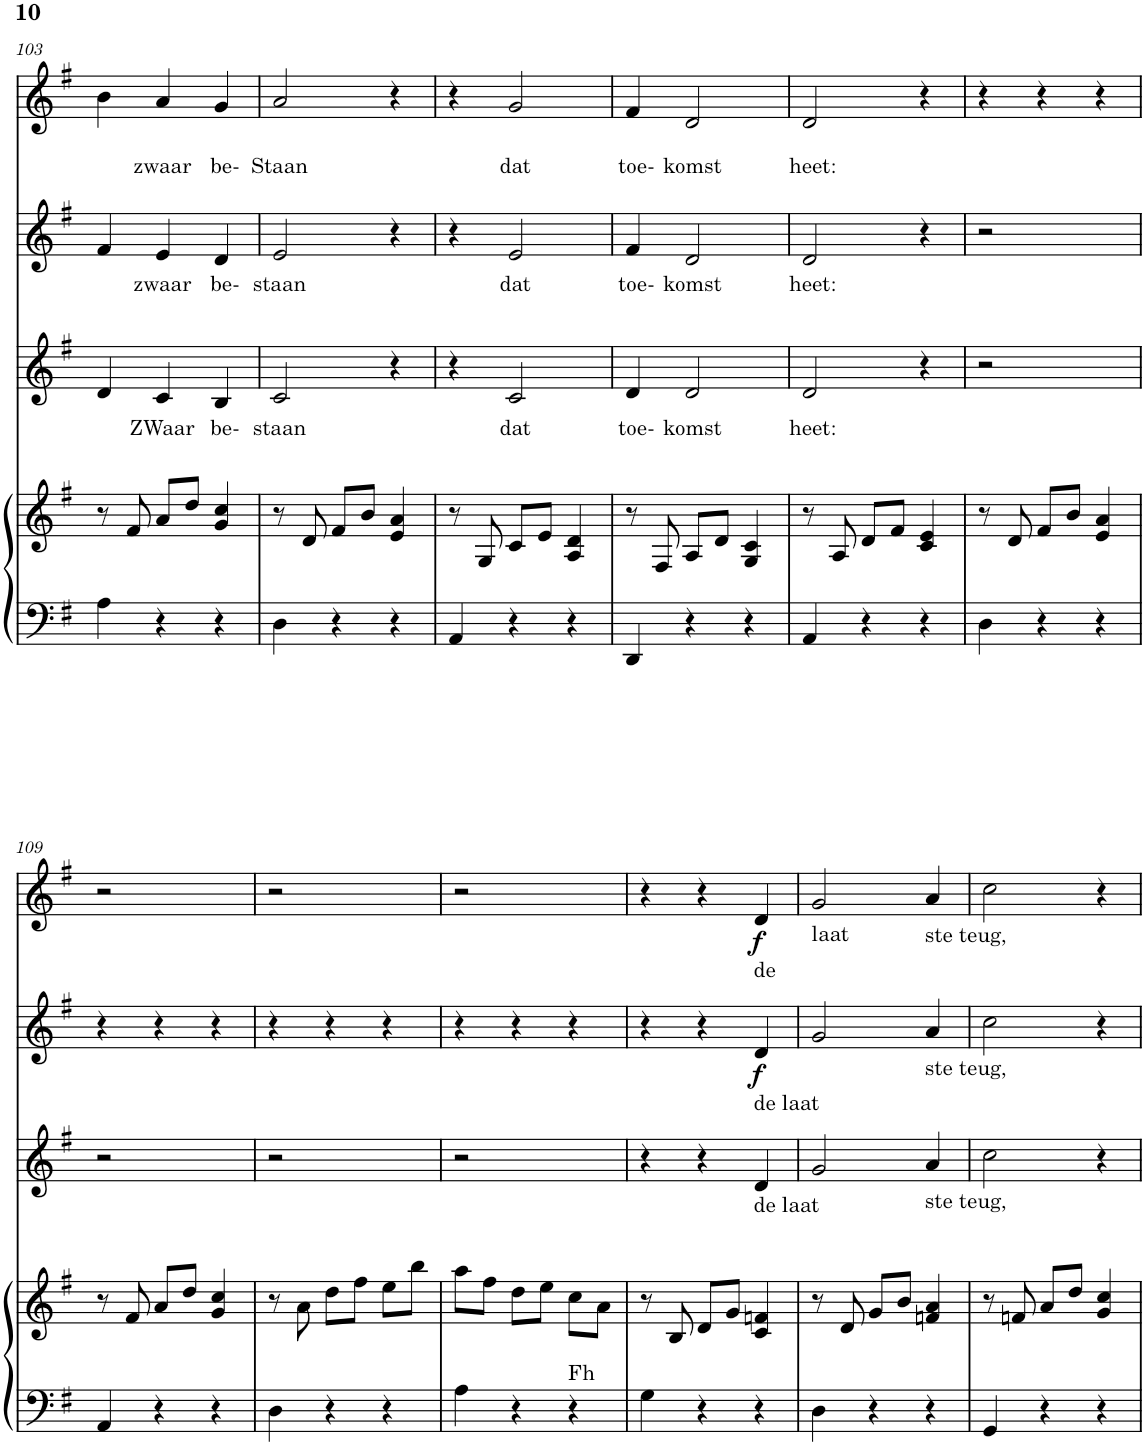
**kern	**kern	**kern	**text	**kern	**text	**dynam	**kern	**text	**text	**dynam
*part4	*part4	*part3	*part3	*part2	*part2	*part2	*part1	*part1	*part1	*part1
*staff5	*staff4	*staff3	*staff3	*staff2	*staff2	*staff2	*staff1	*staff1	*staff1	*staff1
*I"Harp	*	*I"part 2	*	*I"part 1	*	*	*I"part 0	*	*	*
*I'Hp	*	*	*	*	*	*	*	*	*	*
!!LO:PB:g=z
*clefF4	*clefG2	*clefG2	*	*clefG2	*	*	*clefG2	*	*	*
*k[f#]	*k[f#]	*k[f#]	*	*k[f#]	*	*	*k[f#]	*	*	*
*M3/4	*M3/4	*M3/4	*	*M3/4	*	*	*M3/4	*	*	*
=103	=103	=103	=103	=103	=103	=103	=103	=103	=103	=103
4A\	8r	4d/	.	4f#/	.	.	4b\	.	.	.
.	8f#/	.	.	.	.	.	.	.	.	.
!	!	!	!LO:LY:b	!	!LO:LY:b	!	!	!	!LO:LY:b	!
4r	8a/L	4c/	ZWaar	4e/	zwaar	.	4a/	.	zwaar	.
.	8dd/J	.	.	.	.	.	.	.	.	.
!	!	!	!LO:LY:b	!	!LO:LY:b	!	!	!	!LO:LY:b	!
4r	4g/ 4cc/	4B/	be-	4d/	be-	.	4g/	.	be-	.
=104	=104	=104	=104	=104	=104	=104	=104	=104	=104	=104
!	!	!	!LO:LY:b	!	!LO:LY:b	!	!	!	!LO:LY:b	!
4D\	8r	2c/	staan	2e/	staan	.	2a/	.	Staan	.
.	8d/	.	.	.	.	.	.	.	.	.
4r	8f#/L	.	.	.	.	.	.	.	.	.
.	8b/J	.	.	.	.	.	.	.	.	.
4r	4e/ 4a/	4r	.	4r	.	.	4r	.	.	.
=105	=105	=105	=105	=105	=105	=105	=105	=105	=105	=105
4AA/	8r	4r	.	4r	.	.	4r	.	.	.
.	8G/	.	.	.	.	.	.	.	.	.
!	!	!	!LO:LY:b	!	!LO:LY:b	!	!	!	!LO:LY:b	!
4r	8c/L	2c/	dat	2e/	dat	.	2g/	.	dat	.
.	8e/J	.	.	.	.	.	.	.	.	.
4r	4A/ 4d/	.	.	.	.	.	.	.	.	.
=106	=106	=106	=106	=106	=106	=106	=106	=106	=106	=106
!	!	!	!LO:LY:b	!	!LO:LY:b	!	!	!	!LO:LY:b	!
4DD/	8r	4d/	toe-	4f#/	toe-	.	4f#/	.	toe-	.
.	8F#/	.	.	.	.	.	.	.	.	.
!	!	!	!LO:LY:b	!	!LO:LY:b	!	!	!	!LO:LY:b	!
4r	8A/L	2d/	komst	2d/	komst	.	2d/	.	komst	.
.	8d/J	.	.	.	.	.	.	.	.	.
4r	4G/ 4c/	.	.	.	.	.	.	.	.	.
=107	=107	=107	=107	=107	=107	=107	=107	=107	=107	=107
!	!	!	!LO:LY:b	!	!LO:LY:b	!	!	!	!LO:LY:b	!
4AA/	8r	2d/	heet:	2d/	heet:	.	2d/	.	heet:	.
.	8A/	.	.	.	.	.	.	.	.	.
4r	8d/L	.	.	.	.	.	.	.	.	.
.	8f#/J	.	.	.	.	.	.	.	.	.
4r	4c/ 4e/	4r	.	4r	.	.	4r	.	.	.
=108	=108	=108	=108	=108	=108	=108	=108	=108	=108	=108
4D\	8r	2r	.	2r	.	.	4r	.	.	.
.	8d/	.	.	.	.	.	.	.	.	.
4r	8f#/L	.	.	.	.	.	4r	.	.	.
.	8b/J	.	.	.	.	.	.	.	.	.
4r	4e/ 4a/	4ryy	.	4ryy	.	.	4r	.	.	.
!!LO:LB:g=z
=109	=109	=109	=109	=109	=109	=109	=109	=109	=109	=109
4AA/	8r	2r	.	4r	.	.	2r	.	.	.
.	8f#/	.	.	.	.	.	.	.	.	.
4r	8a/L	.	.	4r	.	.	.	.	.	.
.	8dd/J	.	.	.	.	.	.	.	.	.
4r	4g/ 4cc/	4ryy	.	4r	.	.	4ryy	.	.	.
=110	=110	=110	=110	=110	=110	=110	=110	=110	=110	=110
4D\	8r	2r	.	4r	.	.	2r	.	.	.
.	8a\	.	.	.	.	.	.	.	.	.
4r	8dd\L	.	.	4r	.	.	.	.	.	.
.	8ff#\J	.	.	.	.	.	.	.	.	.
4r	8ee\L	4ryy	.	4r	.	.	4ryy	.	.	.
.	8bb\J	.	.	.	.	.	.	.	.	.
=111	=111	=111	=111	=111	=111	=111	=111	=111	=111	=111
4A\	8aa\L	2r	.	4r	.	.	2r	.	.	.
.	8ff#\J	.	.	.	.	.	.	.	.	.
4r	8dd\L	.	.	4r	.	.	.	.	.	.
.	8ee\J	.	.	.	.	.	.	.	.	.
!LO:TX:a:t=Fh	!	!	!	!	!	!	!	!	!	!
4r	8cc\L	4ryy	.	4r	.	.	4ryy	.	.	.
.	8a\J	.	.	.	.	.	.	.	.	.
=112	=112	=112	=112	=112	=112	=112	=112	=112	=112	=112
4G\	8r	4r	.	4r	.	.	4r	.	.	.
.	8B/	.	.	.	.	.	.	.	.	.
4r	8d/L	4r	.	4r	.	.	4r	.	.	.
.	8g/J	.	.	.	.	.	.	.	.	.
!	!	!	!	!	!	!	!LO:TX:b:t=de	!	!	!
!	!	!	!	!LO:TX:b:t=de laat	!	!	!	!	!	!
!	!	!LO:TX:b:t=de laat	!	!	!	!	!	!	!	!
!	!	!	!	!	!	!LO:DY:b	!	!	!	!LO:DY:b
4r	4c/ 4fn/	4d/	.	4d/	.	f	4d/	.	.	f
=113	=113	=113	=113	=113	=113	=113	=113	=113	=113	=113
!	!	!	!	!	!	!	!LO:TX:b:t=laat	!	!	!
4D\	8r	2g/	.	2g/	.	.	2g/	.	.	.
.	8d/	.	.	.	.	.	.	.	.	.
4r	8g/L	.	.	.	.	.	.	.	.	.
.	8b/J	.	.	.	.	.	.	.	.	.
!	!	!	!	!	!	!	!LO:TX:b:t=ste teug,	!	!	!
!	!	!	!	!LO:TX:b:t=ste teug,	!	!	!	!	!	!
!	!	!LO:TX:b:t=ste teug,	!	!	!	!	!	!	!	!
4r	4fn/ 4a/	4a/	.	4a/	.	.	4a/	.	.	.
=114	=114	=114	=114	=114	=114	=114	=114	=114	=114	=114
4GG/	8r	2cc\	.	2cc\	.	.	2cc\	.	.	.
.	8fn/	.	.	.	.	.	.	.	.	.
4r	8a/L	.	.	.	.	.	.	.	.	.
.	8dd/J	.	.	.	.	.	.	.	.	.
4r	4g/ 4cc/	4r	.	4r	.	.	4r	.	.	.
=	=	=	=	=	=	=	=	=	=	=
*-	*-	*-	*-	*-	*-	*-	*-	*-	*-	*-
